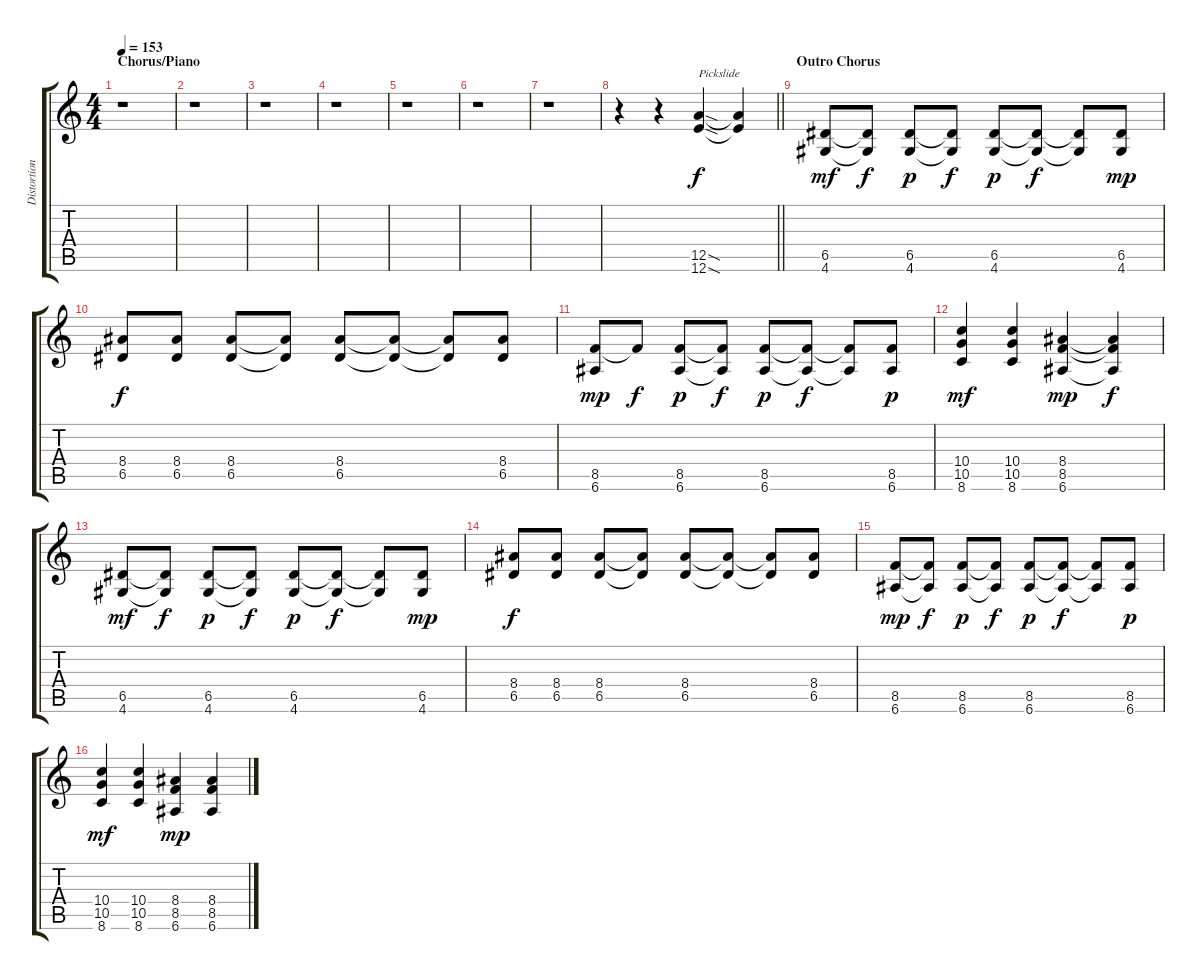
\track ("Distortion Guitar" "Distortion") {instrument distortionguitar}
\staff {score tabs}
\tuning (E4 B3 G3 D3 A2 E2) {hide}
\ts (4 4)
\section ("" "Chorus/Piano")
\tempo 153
\clef g2
\ks c
r.1{dy mf} |
r.1 |
r.1 |
r.1 |
r.1 |
r.1 |
r.1 |
\barLineRight lightlight
r.4 r.4 (12.5{sod} 12.6{sod}).4{txt "Pickslide" dy f} (12.5{t} 12.6{t}).4 |
\section ("" "Outro Chorus")
(6.5 4.6).8{dy mf} (6.5{t} 4.6{t}).8{dy f} (6.5 4.6).8{dy p} (6.5{t} 4.6{t}).8{dy f} (6.5 4.6).8{dy p} (6.5{t} 4.6{t}).8{dy f} (6.5{t} 4.6{t}).8 (6.5 4.6).8{dy mp} |
(8.4 6.5).8{dy f} (8.4 6.5).8 (8.4 6.5).8 (8.4{t} 6.5{t}).8 (8.4 6.5).8 (8.4{t} 6.5{t}).8 (8.4{t} 6.5{t}).8 (8.4 6.5).8 |
(8.5 6.6).8{dy mp} 8.5{t}.8{dy f} (8.5 6.6).8{dy p} (8.5{t} 6.6{t}).8{dy f} (8.5 6.6).8{dy p} (8.5{t} 6.6{t}).8{dy f} (8.5{t} 6.6{t}).8 (8.5 6.6).8{dy p} |
(10.4 10.5 8.6).4{dy mf} (10.4 10.5 8.6).4 (8.4 8.5 6.6).4{dy mp} (8.4{t} 8.5{t} 6.6{t}).4{dy f} |
(6.5 4.6).8{dy mf} (6.5{t} 4.6{t}).8{dy f} (6.5 4.6).8{dy p} (6.5{t} 4.6{t}).8{dy f} (6.5 4.6).8{dy p} (6.5{t} 4.6{t}).8{dy f} (6.5{t} 4.6{t}).8 (6.5 4.6).8{dy mp} |
(8.4 6.5).8{dy f} (8.4 6.5).8 (8.4 6.5).8 (8.4{t} 6.5{t}).8 (8.4 6.5).8 (8.4{t} 6.5{t}).8 (8.4{t} 6.5{t}).8 (8.4 6.5).8 |
(8.5 6.6).8{dy mp} (8.5{t} 6.6{t}).8{dy f} (8.5 6.6).8{dy p} (8.5{t} 6.6{t}).8{dy f} (8.5 6.6).8{dy p} (8.5{t} 6.6{t}).8{dy f} (8.5{t} 6.6{t}).8 (8.5 6.6).8{dy p} |
(10.4 10.5 8.6).4{dy mf} (10.4 10.5 8.6).4 (8.4 8.5 6.6).4{dy mp} (8.4 8.5 6.6).4
